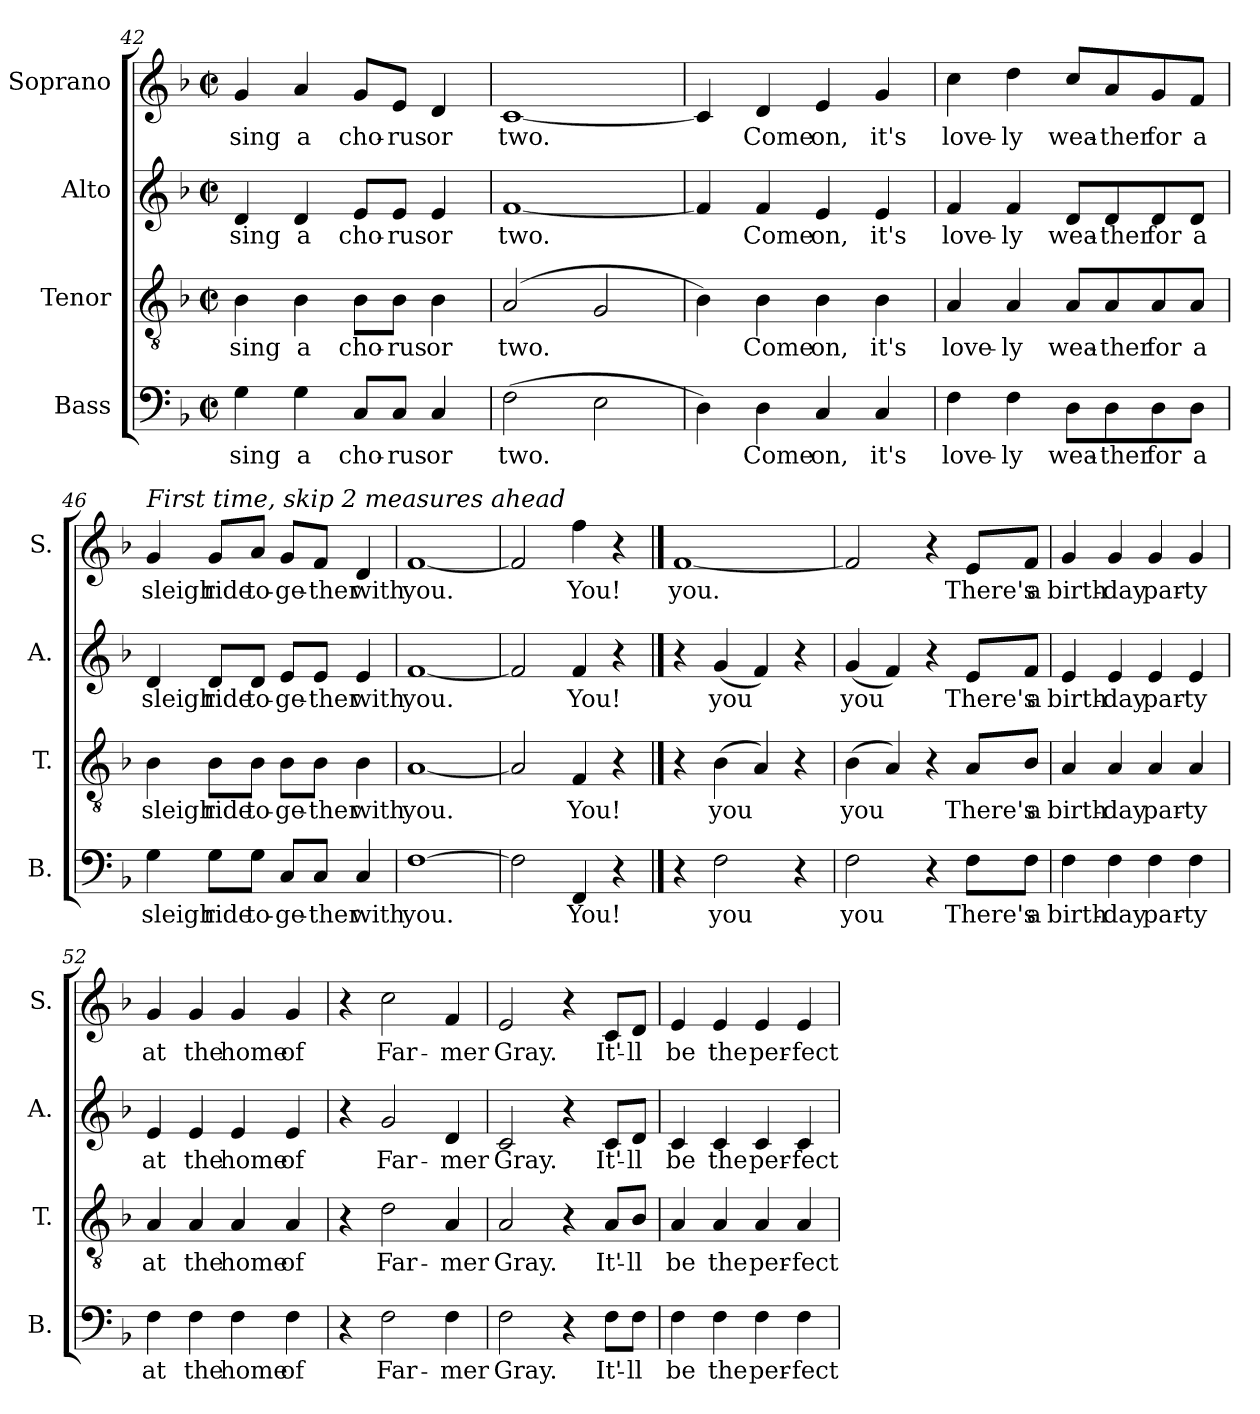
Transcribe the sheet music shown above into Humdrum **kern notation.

**kern	**text	**kern	**text	**kern	**text	**kern	**text
*part4	*part4	*part3	*part3	*part2	*part2	*part1	*part1
*staff4	*staff4	*staff3	*staff3	*staff2	*staff2	*staff1	*staff1
*I"Bass	*	*I"Tenor	*	*I"Alto	*	*I"Soprano	*
*I'B.	*	*I'T.	*	*I'A.	*	*I'S.	*
!!LO:LB:g=z
*clefF4	*	*clefGv2	*	*clefG2	*	*clefG2	*
*k[b-]	*	*k[b-]	*	*k[b-]	*	*k[b-]	*
*M2/2	*	*M2/2	*	*M2/2	*	*M2/2	*
*met(c|)	*	*met(c|)	*	*met(c|)	*	*met(c|)	*
=42	=42	=42	=42	=42	=42	=42	=42
!	!LO:LY:b	!	!LO:LY:b	!	!LO:LY:b	!	!LO:LY:b
4G\	sing	4B-\	sing	4d/	sing	4g/	sing
!	!LO:LY:b	!	!LO:LY:b	!	!LO:LY:b	!	!LO:LY:b
4G\	a	4B-\	a	4d/	a	4a/	a
!	!LO:LY:b	!	!LO:LY:b	!	!LO:LY:b	!	!LO:LY:b
8C/L	cho-	8B-\L	cho-	8e/L	cho-	8g/L	cho-
!	!LO:LY:b	!	!LO:LY:b	!	!LO:LY:b	!	!LO:LY:b
8C/J	-rus	8B-\J	-rus	8e/J	-rus	8e/J	-rus
!	!LO:LY:b	!	!LO:LY:b	!	!LO:LY:b	!	!LO:LY:b
4C/	or	4B-\	or	4e/	or	4d/	or
=43	=43	=43	=43	=43	=43	=43	=43
!	!LO:LY:b	!	!LO:LY:b	!	!LO:LY:b	!	!LO:LY:b
(>2F\	two.	(<2A/	two.	[1f	two.	[1c	two.
2E\	.	2G/	.	.	.	.	.
=44	=44	=44	=44	=44	=44	=44	=44
4D\)	.	4B-\)	.	4f/]	.	4c/]	.
!	!LO:LY:b	!	!LO:LY:b	!	!LO:LY:b	!	!LO:LY:b
4D\	Come	4B-\	Come	4f/	Come	4d/	Come
!	!LO:LY:b	!	!LO:LY:b	!	!LO:LY:b	!	!LO:LY:b
4C/	on,	4B-\	on,	4e/	on,	4e/	on,
!	!LO:LY:b	!	!LO:LY:b	!	!LO:LY:b	!	!LO:LY:b
4C/	it's	4B-\	it's	4e/	it's	4g/	it's
=45	=45	=45	=45	=45	=45	=45	=45
!	!LO:LY:b	!	!LO:LY:b	!	!LO:LY:b	!	!LO:LY:b
4F\	love-	4A/	love-	4f/	love-	4cc\	love-
!	!LO:LY:b	!	!LO:LY:b	!	!LO:LY:b	!	!LO:LY:b
4F\	-ly	4A/	-ly	4f/	-ly	4dd\	-ly
!	!LO:LY:b	!	!LO:LY:b	!	!LO:LY:b	!	!LO:LY:b
8D\L	wea-	8A/L	wea-	8d/L	wea-	8cc/L	wea-
!	!LO:LY:b	!	!LO:LY:b	!	!LO:LY:b	!	!LO:LY:b
8D\	-ther	8A/	-ther	8d/	-ther	8a/	-ther
!	!LO:LY:b	!	!LO:LY:b	!	!LO:LY:b	!	!LO:LY:b
8D\	for	8A/	for	8d/	for	8g/	for
!	!LO:LY:b	!	!LO:LY:b	!	!LO:LY:b	!	!LO:LY:b
8D\J	a	8A/J	a	8d/J	a	8f/J	a
=46	=46	=46	=46	=46	=46	=46	=46
!	!	!	!	!	!	!LO:TX:a:i:t=First time, skip 2 measures ahead	!
!	!LO:LY:b	!	!LO:LY:b	!	!LO:LY:b	!	!LO:LY:b
4G\	sleigh	4B-\	sleigh	4d/	sleigh	4g/	sleigh
!	!LO:LY:b	!	!LO:LY:b	!	!LO:LY:b	!	!LO:LY:b
8G\L	ride	8B-\L	ride	8d/L	ride	8g/L	ride
!	!LO:LY:b	!	!LO:LY:b	!	!LO:LY:b	!	!LO:LY:b
8G\J	to-	8B-\J	to-	8d/J	to-	8a/J	to-
!	!LO:LY:b	!	!LO:LY:b	!	!LO:LY:b	!	!LO:LY:b
8C/L	-ge-	8B-\L	-ge-	8e/L	-ge-	8g/L	-ge-
!	!LO:LY:b	!	!LO:LY:b	!	!LO:LY:b	!	!LO:LY:b
8C/J	-ther	8B-\J	-ther	8e/J	-ther	8f/J	-ther
!	!LO:LY:b	!	!LO:LY:b	!	!LO:LY:b	!	!LO:LY:b
4C/	with	4B-\	with	4e/	with	4d/	with
=47	=47	=47	=47	=47	=47	=47	=47
!	!LO:LY:b	!	!LO:LY:b	!	!LO:LY:b	!	!LO:LY:b
[1F	you.	[1A	you.	[1f	you.	[1f	you.
=48	=48	=48	=48	=48	=48	=48	=48
2F\]	.	2A/]	.	2f/]	.	2f/]	.
!	!LO:LY:b	!	!LO:LY:b	!	!LO:LY:b	!	!LO:LY:b
4FF/	You!	4F/	You!	4f/	You!	4ff\	You!
4r	.	4r	.	4r	.	4r	.
!!LO:PB:g=z
==49	==49	==49	==49	==49	==49	==49	==49
!	!	!	!	!	!	!	!LO:LY:b
4r	.	4r	.	4r	.	[1f	you.
!	!LO:LY:b	!	!LO:LY:b	!	!LO:LY:b	!	!
2F\	you	(>4B-\	you	(<4g/	you	.	.
.	.	4A/)	.	4f/)	.	.	.
4r	.	4r	.	4r	.	.	.
=50	=50	=50	=50	=50	=50	=50	=50
!	!LO:LY:b	!	!LO:LY:b	!	!LO:LY:b	!	!
2F\	you	(>4B-\	you	(<4g/	you	2f/]	.
.	.	4A/)	.	4f/)	.	.	.
4r	.	4r	.	4r	.	4r	.
!	!LO:LY:b	!	!LO:LY:b	!	!LO:LY:b	!	!LO:LY:b
8F\L	There's	8A/L	There's	8e/L	There's	8e/L	There's
!	!LO:LY:b	!	!LO:LY:b	!	!LO:LY:b	!	!LO:LY:b
8F\J	a	8B-/J	a	8f/J	a	8f/J	a
=51	=51	=51	=51	=51	=51	=51	=51
!	!LO:LY:b	!	!LO:LY:b	!	!LO:LY:b	!	!LO:LY:b
4F\	birth-	4A/	birth-	4e/	birth-	4g/	birth-
!	!LO:LY:b	!	!LO:LY:b	!	!LO:LY:b	!	!LO:LY:b
4F\	-day	4A/	-day	4e/	-day	4g/	-day
!	!LO:LY:b	!	!LO:LY:b	!	!LO:LY:b	!	!LO:LY:b
4F\	par-	4A/	par-	4e/	par-	4g/	par-
!	!LO:LY:b	!	!LO:LY:b	!	!LO:LY:b	!	!LO:LY:b
4F\	-ty	4A/	-ty	4e/	-ty	4g/	-ty
=52	=52	=52	=52	=52	=52	=52	=52
!	!LO:LY:b	!	!LO:LY:b	!	!LO:LY:b	!	!LO:LY:b
4F\	at	4A/	at	4e/	at	4g/	at
!	!LO:LY:b	!	!LO:LY:b	!	!LO:LY:b	!	!LO:LY:b
4F\	the	4A/	the	4e/	the	4g/	the
!	!LO:LY:b	!	!LO:LY:b	!	!LO:LY:b	!	!LO:LY:b
4F\	home	4A/	home	4e/	home	4g/	home
!	!LO:LY:b	!	!LO:LY:b	!	!LO:LY:b	!	!LO:LY:b
4F\	of	4A/	of	4e/	of	4g/	of
=53	=53	=53	=53	=53	=53	=53	=53
4r	.	4r	.	4r	.	4r	.
!	!LO:LY:b	!	!LO:LY:b	!	!LO:LY:b	!	!LO:LY:b
2F\	Far-	2d\	Far-	2g/	Far-	2cc\	Far-
!	!LO:LY:b	!	!LO:LY:b	!	!LO:LY:b	!	!LO:LY:b
4F\	-mer	4A/	-mer	4d/	-mer	4f/	-mer
=54	=54	=54	=54	=54	=54	=54	=54
!	!LO:LY:b	!	!LO:LY:b	!	!LO:LY:b	!	!LO:LY:b
2F\	Gray.	2A/	Gray.	2c/	Gray.	2e/	Gray.
4r	.	4r	.	4r	.	4r	.
!	!LO:LY:b	!	!LO:LY:b	!	!LO:LY:b	!	!LO:LY:b
8F\L	It'-	8A/L	It'-	8c/L	It'-	8c/L	It'-
!	!LO:LY:b	!	!LO:LY:b	!	!LO:LY:b	!	!LO:LY:b
8F\J	-ll	8B-/J	-ll	8d/J	-ll	8d/J	-ll
=55	=55	=55	=55	=55	=55	=55	=55
!	!LO:LY:b	!	!LO:LY:b	!	!LO:LY:b	!	!LO:LY:b
4F\	be	4A/	be	4c/	be	4e/	be
!	!LO:LY:b	!	!LO:LY:b	!	!LO:LY:b	!	!LO:LY:b
4F\	the	4A/	the	4c/	the	4e/	the
!	!LO:LY:b	!	!LO:LY:b	!	!LO:LY:b	!	!LO:LY:b
4F\	per-	4A/	per-	4c/	per-	4e/	per-
!	!LO:LY:b	!	!LO:LY:b	!	!LO:LY:b	!	!LO:LY:b
4F\	-fect	4A/	-fect	4c/	-fect	4e/	-fect
=	=	=	=	=	=	=	=
*-	*-	*-	*-	*-	*-	*-	*-
